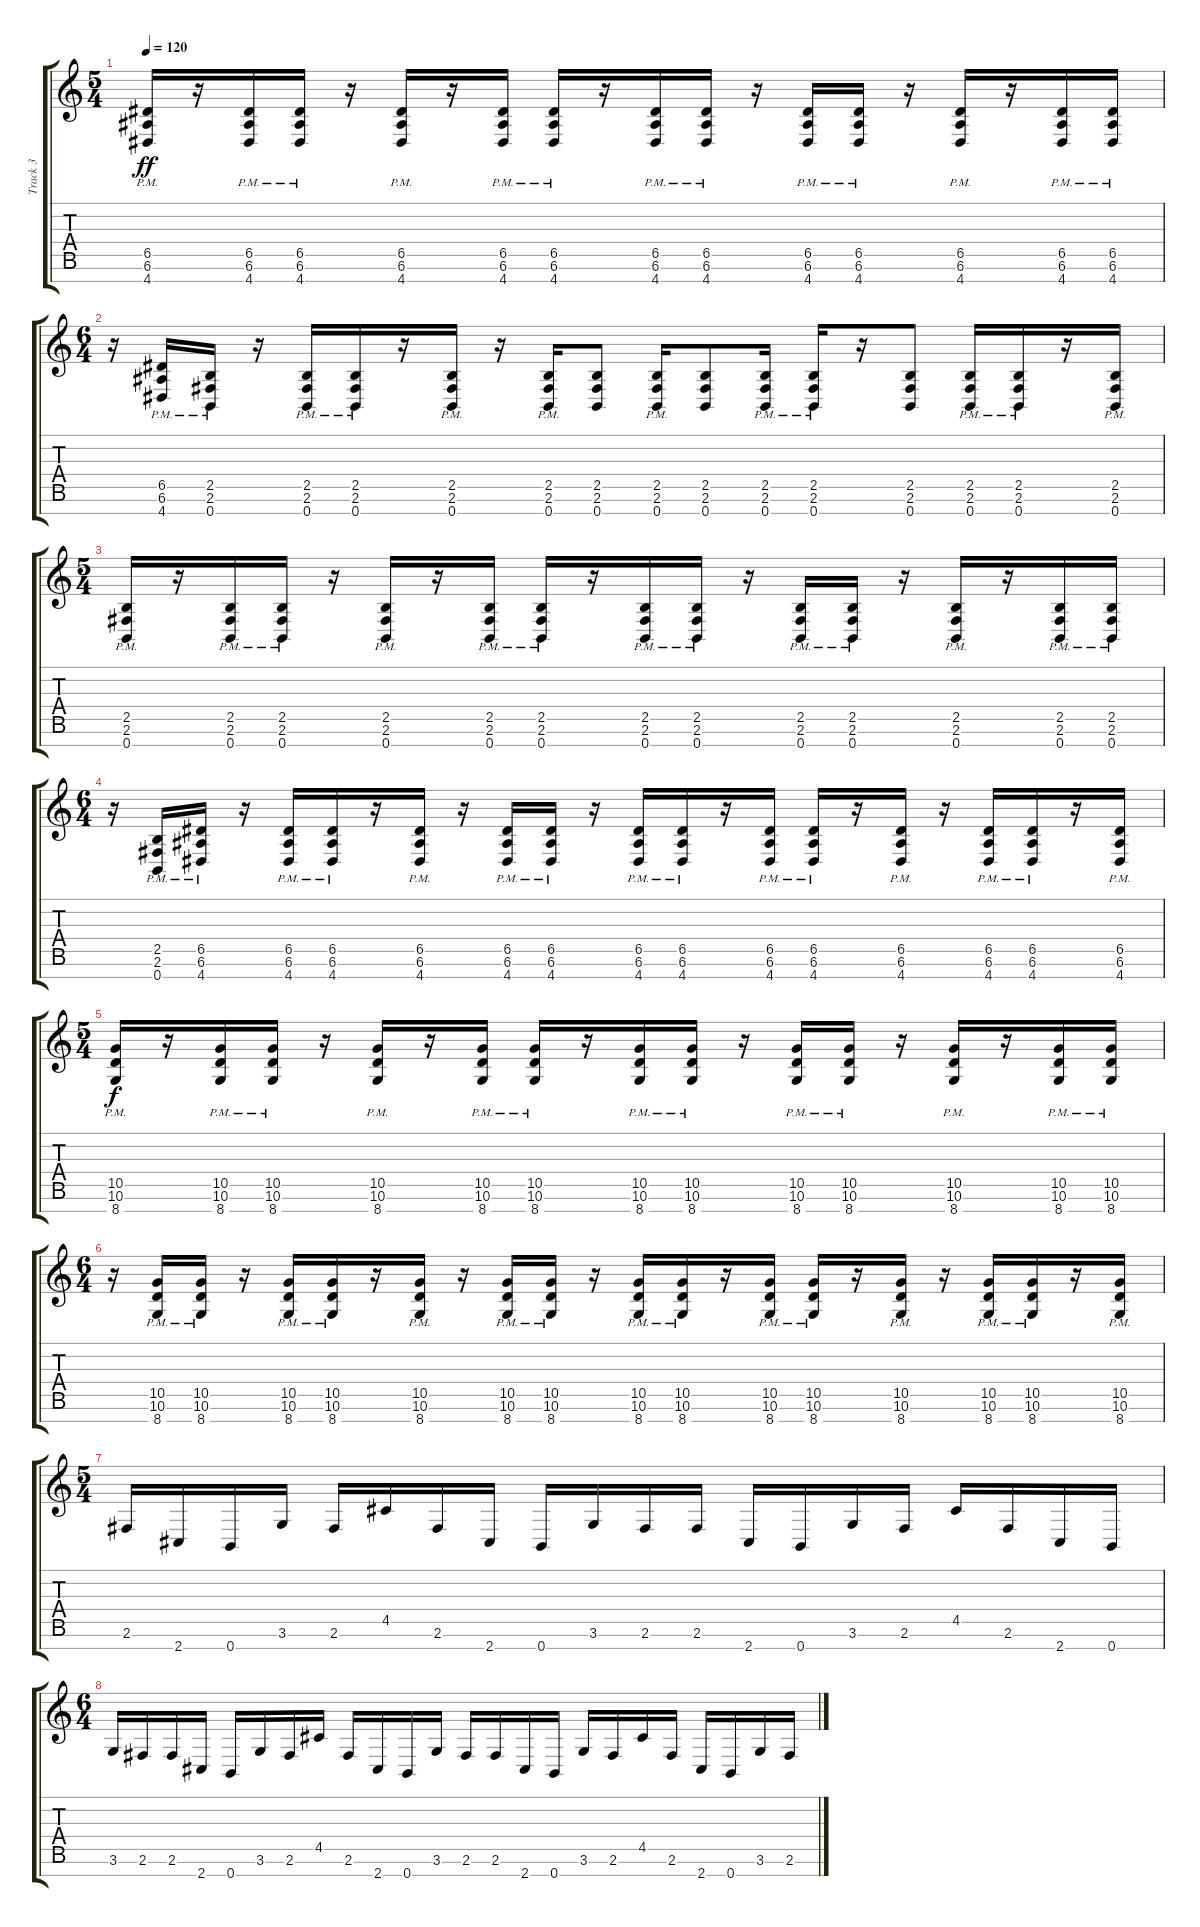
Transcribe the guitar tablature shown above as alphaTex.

\track ("Track 3" "Track 3") {instrument distortionguitar}
\staff {score tabs}
\tuning (E4 B3 G3 D3 A2 E2 B1) {hide}
\ts (5 4)
\tempo 120
\clef g2
\ks c
(6.5{pm} 6.6 4.7).16{dy ff beam Up} r.16 (6.5{pm} 6.6 4.7).16{beam Up} (6.5{pm} 6.6 4.7).16{beam Up} r.16 (6.5{pm} 6.6 4.7).16{beam Up} r.16 (6.5{pm} 6.6 4.7).16{beam Up} (6.5{pm} 6.6 4.7).16{beam Up} r.16 (6.5{pm} 6.6 4.7).16{beam Up} (6.5{pm} 6.6 4.7).16{beam Up} r.16 (6.5{pm} 6.6 4.7).16{beam Up} (6.5{pm} 6.6 4.7).16{beam Up} r.16 (6.5{pm} 6.6 4.7).16{beam Up} r.16 (6.5{pm} 6.6 4.7).16{beam Up} (6.5{pm} 6.6 4.7).16{beam Up} |
\ts (6 4)
r.16 (6.5{pm} 6.6{pm} 4.7{pm}).16 (2.5{pm} 2.6 0.7{pm}).16 r.16 (2.5{pm} 2.6{pm} 0.7{pm}).16 (2.5{pm} 2.6{pm} 0.7{pm}).16 r.16 (2.5{pm} 2.6{pm} 0.7{pm}).16 r.16 (2.5{pm} 2.6{pm} 0.7{pm}).16 (2.5 2.6 0.7).8 (2.5{pm} 2.6{pm} 0.7{pm}).16 (2.5 2.6 0.7).8 (2.5{pm} 2.6{pm} 0.7{pm}).16 (2.5{pm} 2.6{pm} 0.7{pm}).16 r.16 (2.5 2.6 0.7).8 (2.5{pm} 2.6{pm} 0.7{pm}).16 (2.5{pm} 2.6{pm} 0.7{pm}).16 r.16 (2.5{pm} 2.6{pm} 0.7{pm}).16 |
\ts (5 4)
(2.5{pm} 2.6{pm} 0.7{pm}).16 r.16 (2.5{pm} 2.6{pm} 0.7{pm}).16 (2.5{pm} 2.6{pm} 0.7{pm}).16 r.16 (2.5{pm} 2.6{pm} 0.7{pm}).16 r.16 (2.5{pm} 2.6{pm} 0.7{pm}).16 (2.5{pm} 2.6{pm} 0.7{pm}).16 r.16 (2.5{pm} 2.6{pm} 0.7{pm}).16 (2.5{pm} 2.6{pm} 0.7{pm}).16 r.16 (2.5{pm} 2.6{pm} 0.7{pm}).16 (2.5{pm} 2.6{pm} 0.7{pm}).16 r.16 (2.5{pm} 2.6{pm} 0.7{pm}).16 r.16 (2.5{pm} 2.6{pm} 0.7{pm}).16 (2.5{pm} 2.6{pm} 0.7{pm}).16 |
\ts (6 4)
r.16 (2.5{pm} 2.6{pm} 0.7{pm}).16 (6.5{pm} 6.6{pm} 4.7{pm}).16 r.16 (6.5{pm} 6.6{pm} 4.7{pm}).16 (6.5{pm} 6.6{pm} 4.7{pm}).16 r.16 (6.5{pm} 6.6{pm} 4.7{pm}).16 r.16 (6.5{pm} 6.6{pm} 4.7{pm}).16 (6.5{pm} 6.6{pm} 4.7{pm}).16 r.16 (6.5{pm} 6.6{pm} 4.7{pm}).16 (6.5{pm} 6.6{pm} 4.7{pm}).16 r.16 (6.5{pm} 6.6{pm} 4.7{pm}).16 (6.5{pm} 6.6{pm} 4.7{pm}).16 r.16 (6.5{pm} 6.6{pm} 4.7{pm}).16 r.16 (6.5{pm} 6.6{pm} 4.7{pm}).16 (6.5{pm} 6.6{pm} 4.7{pm}).16 r.16 (6.5{pm} 6.6{pm} 4.7{pm}).16 |
\ts (5 4)
(10.5{pm} 10.6 8.7).16{dy f beam Up} r.16 (10.5{pm} 10.6 8.7).16{beam Up} (10.5{pm} 10.6 8.7).16{beam Up} r.16 (10.5{pm} 10.6 8.7).16{beam Up} r.16 (10.5{pm} 10.6 8.7).16{beam Up} (10.5{pm} 10.6 8.7).16{beam Up} r.16 (10.5{pm} 10.6 8.7).16{beam Up} (10.5{pm} 10.6 8.7).16{beam Up} r.16 (10.5{pm} 10.6 8.7).16{beam Up} (10.5{pm} 10.6 8.7).16{beam Up} r.16 (10.5{pm} 10.6 8.7).16{beam Up} r.16 (10.5{pm} 10.6 8.7).16{beam Up} (10.5{pm} 10.6 8.7).16{beam Up} |
\ts (6 4)
r.16 (10.5{pm} 10.6 8.7).16{beam Up} (10.5{pm} 10.6 8.7).16{beam Up} r.16 (10.5{pm} 10.6 8.7).16{beam Up} (10.5{pm} 10.6 8.7).16{beam Up} r.16 (10.5{pm} 10.6 8.7).16{beam Up} r.16 (10.5{pm} 10.6 8.7).16{beam Up} (10.5{pm} 10.6 8.7).16{beam Up} r.16 (10.5{pm} 10.6 8.7).16{beam Up} (10.5{pm} 10.6 8.7).16{beam Up} r.16 (10.5{pm} 10.6 8.7).16{beam Up} (10.5{pm} 10.6 8.7).16{beam Up} r.16 (10.5{pm} 10.6 8.7).16{beam Up} r.16 (10.5{pm} 10.6 8.7).16{beam Up} (10.5{pm} 10.6 8.7).16{beam Up} r.16 (10.5{pm} 10.6 8.7).16{beam Up} |
\ts (5 4)
2.6.16 2.7.16 0.7.16 3.6.16 2.6.16 4.5.16 2.6.16 2.7.16 0.7.16 3.6.16 2.6.16 2.6.16 2.7.16 0.7.16 3.6.16 2.6.16 4.5.16 2.6.16 2.7.16 0.7.16 |
\ts (6 4)
3.6.16 2.6.16 2.6.16 2.7.16 0.7.16 3.6.16 2.6.16 4.5.16 2.6.16 2.7.16 0.7.16 3.6.16 2.6.16 2.6.16 2.7.16 0.7.16 3.6.16 2.6.16 4.5.16 2.6.16 2.7.16 0.7.16 3.6.16 2.6.16
